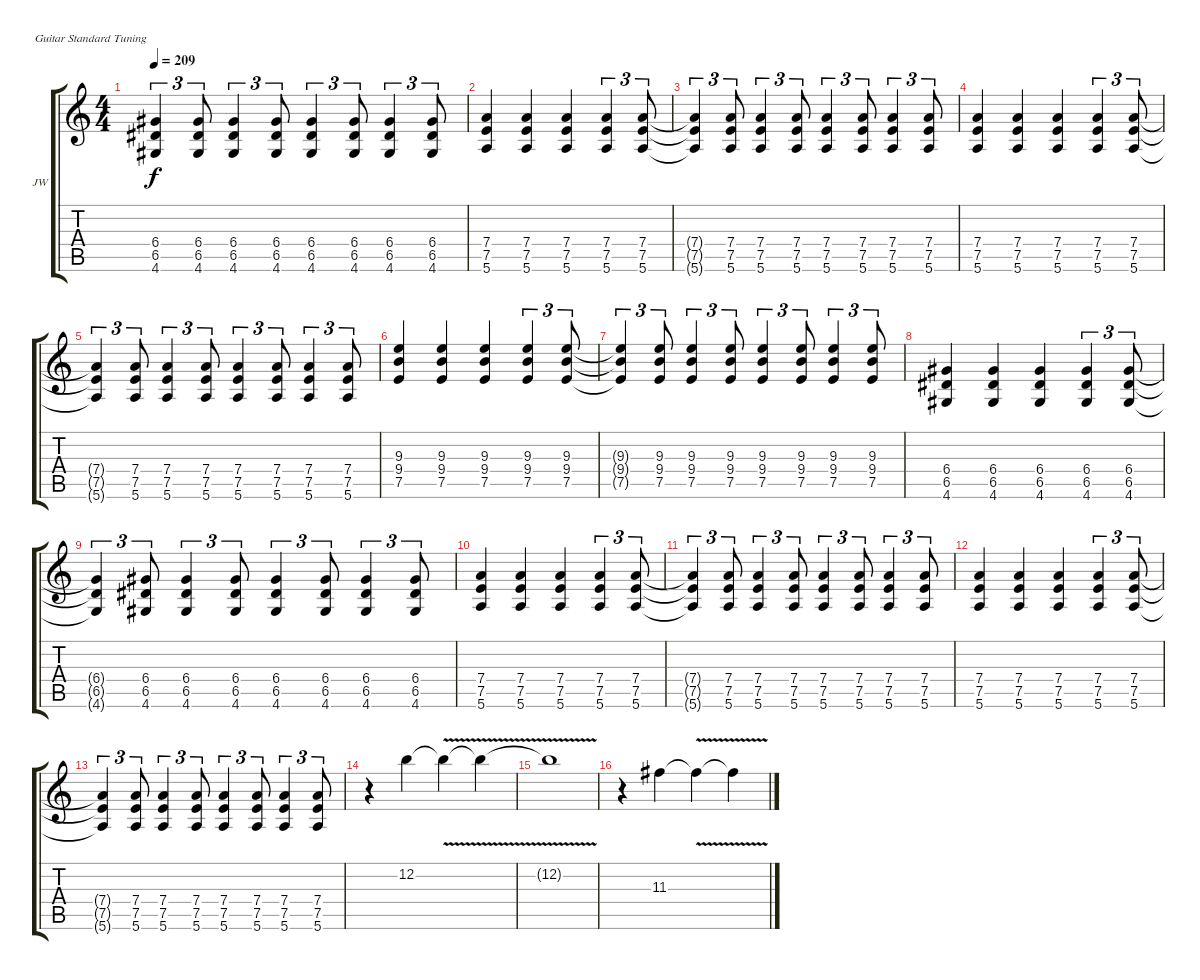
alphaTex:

\defaultSystemsLayout 4
\bracketExtendMode groupsimilarinstruments
\firstSystemTrackNameOrientation horizontal
\otherSystemsTrackNameOrientation horizontal
\track ("Solo Guitar - Jason White" "JW") {instrument distortionguitar}
\staff {score tabs}
\tuning (E4 B3 G3 D3 A2 E2)
\ts (4 4)
\tempo 209
\clef g2
\scale
0.333333
\ks c
(6.5{t} 6.4{t} 4.6{t}).4{tu (3 2) dy f} (6.5 6.4 4.6).8{tu (3 2)} (6.5 6.4 4.6).4{tu (3 2)} (6.5 6.4 4.6).8{tu (3 2)} (6.5 6.4 4.6).4{tu (3 2)} (6.5 6.4 4.6).8{tu (3 2)} (6.5 6.4 4.6).4{tu (3 2)} (6.5 6.4 4.6).8{tu (3 2)} |
\scale
0.333333 (7.5 7.4 5.6).4 (7.5 7.4 5.6).4 (7.5 7.4 5.6).4 (7.5 7.4 5.6).4{tu (3 2)} (7.5 7.4 5.6).8{tu (3 2)} |
\scale
0.333333 (7.5{t} 7.4{t} 5.6{t}).4{tu (3 2)} (7.5 7.4 5.6).8{tu (3 2)} (7.5 7.4 5.6).4{tu (3 2)} (7.5 7.4 5.6).8{tu (3 2)} (7.5 7.4 5.6).4{tu (3 2)} (7.5 7.4 5.6).8{tu (3 2)} (7.5 7.4 5.6).4{tu (3 2)} (7.5 7.4 5.6).8{tu (3 2)} |
\scale
0.333333 (7.5 7.4 5.6).4 (7.5 7.4 5.6).4 (7.5 7.4 5.6).4 (7.5 7.4 5.6).4{tu (3 2)} (7.5 7.4 5.6).8{tu (3 2)} |
\scale
0.333333 (7.5{t} 7.4{t} 5.6{t}).4{tu (3 2)} (7.5 7.4 5.6).8{tu (3 2)} (7.5 7.4 5.6).4{tu (3 2)} (7.5 7.4 5.6).8{tu (3 2)} (7.5 7.4 5.6).4{tu (3 2)} (7.5 7.4 5.6).8{tu (3 2)} (7.5 7.4 5.6).4{tu (3 2)} (7.5 7.4 5.6).8{tu (3 2)} |
\scale
0.333333 (7.5 9.4 9.3).4 (7.5 9.4 9.3).4 (7.5 9.4 9.3).4 (7.5 9.4 9.3).4{tu (3 2)} (7.5 9.4 9.3).8{tu (3 2)} |
\scale
0.333333 (7.5{t} 9.4{t} 9.3{t}).4{tu (3 2)} (7.5 9.4 9.3).8{tu (3 2)} (7.5 9.4 9.3).4{tu (3 2)} (7.5 9.4 9.3).8{tu (3 2)} (7.5 9.4 9.3).4{tu (3 2)} (7.5 9.4 9.3).8{tu (3 2)} (7.5 9.4 9.3).4{tu (3 2)} (7.5 9.4 9.3).8{tu (3 2)} |
\scale
0.333333 (6.5 6.4 4.6).4 (6.5 6.4 4.6).4 (6.5 6.4 4.6).4 (6.5 6.4 4.6).4{tu (3 2)} (6.5 6.4 4.6).8{tu (3 2)} |
\scale
0.333333 (6.5{t} 6.4{t} 4.6{t}).4{tu (3 2)} (6.5 6.4 4.6).8{tu (3 2)} (6.5 6.4 4.6).4{tu (3 2)} (6.5 6.4 4.6).8{tu (3 2)} (6.5 6.4 4.6).4{tu (3 2)} (6.5 6.4 4.6).8{tu (3 2)} (6.5 6.4 4.6).4{tu (3 2)} (6.5 6.4 4.6).8{tu (3 2)} |
\scale
0.333333 (7.5 7.4 5.6).4 (7.5 7.4 5.6).4 (7.5 7.4 5.6).4 (7.5 7.4 5.6).4{tu (3 2)} (7.5 7.4 5.6).8{tu (3 2)} |
\scale
0.333333 (7.5{t} 7.4{t} 5.6{t}).4{tu (3 2)} (7.5 7.4 5.6).8{tu (3 2)} (7.5 7.4 5.6).4{tu (3 2)} (7.5 7.4 5.6).8{tu (3 2)} (7.5 7.4 5.6).4{tu (3 2)} (7.5 7.4 5.6).8{tu (3 2)} (7.5 7.4 5.6).4{tu (3 2)} (7.5 7.4 5.6).8{tu (3 2)} |
\scale
0.333333 (7.5 7.4 5.6).4 (7.5 7.4 5.6).4 (7.5 7.4 5.6).4 (7.5 7.4 5.6).4{tu (3 2)} (7.5 7.4 5.6).8{tu (3 2)} |
\scale
0.333333 (7.5{t} 7.4{t} 5.6{t}).4{tu (3 2)} (7.5 7.4 5.6).8{tu (3 2)} (7.5 7.4 5.6).4{tu (3 2)} (7.5 7.4 5.6).8{tu (3 2)} (7.5 7.4 5.6).4{tu (3 2)} (7.5 7.4 5.6).8{tu (3 2)} (7.5 7.4 5.6).4{tu (3 2)} (7.5 7.4 5.6).8{tu (3 2)} |
\scale
0.333333 r.4 12.2.4 12.2{v t}.4 12.2{v t}.4 |
\scale
0.333333 12.2{v t}.1 |
\scale
0.333333 r.4 11.3.4 11.3{v t}.4 11.3{v t}.4
